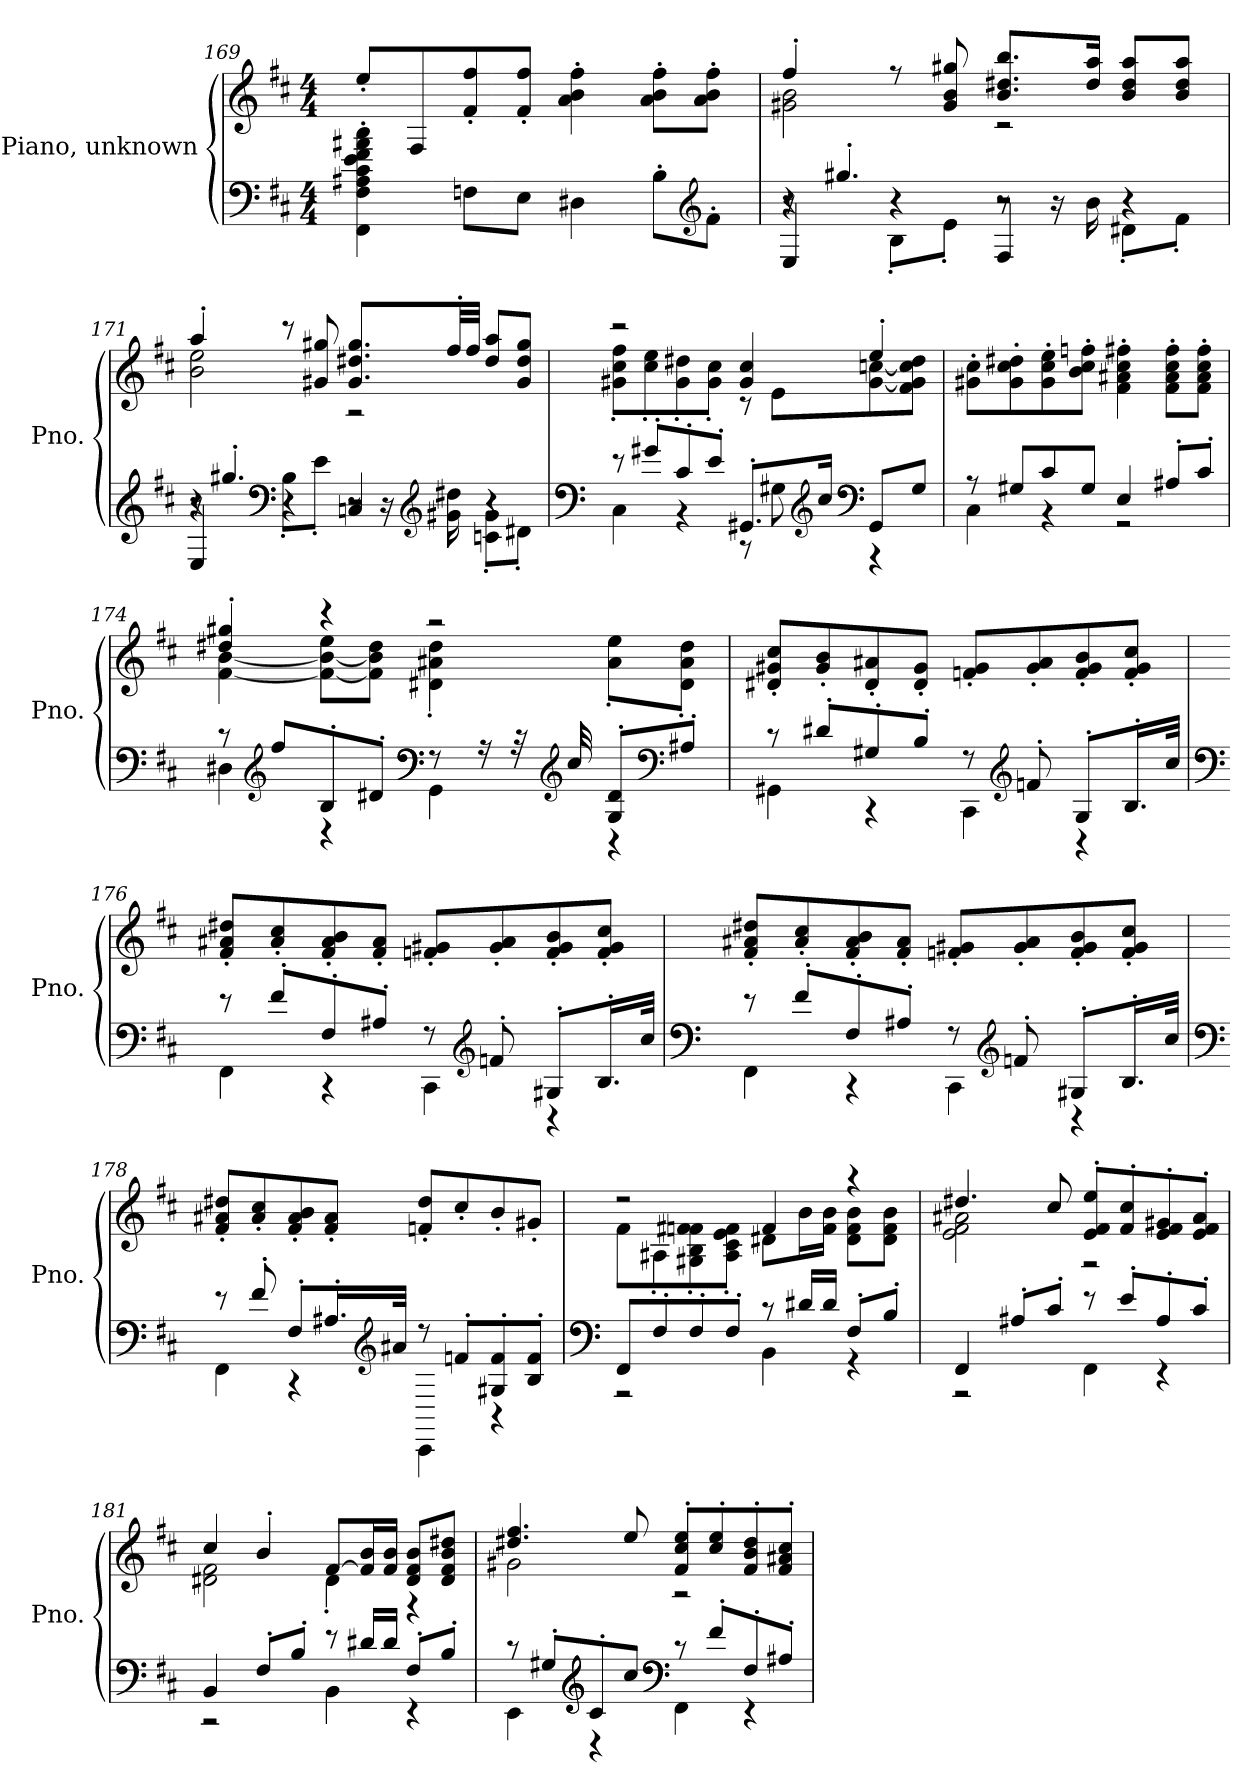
**kern	**kern
*part1	*part1
*staff2	*staff1
*I"Piano, unknown	*
*I'Pno.	*
*clefF4	*clefG2
*k[f#c#]	*k[f#c#]
*M4/4	*M4/4
=169	=169
4FF#\' 4F#\' 4A#X\' 4c#\' 4e\' 4f#\' 4a#X\' 4cc#\'	8ee'/L
.	8F#/
8Fn\L	8f#/' 8ff#/'
8E\J	8f#/' 8ff#/'J
4D#X\	4a\' 4b\' 4ff#\'
8B'\L	8a\' 8b\' 8ff#\'L
*clefG2	*
8f#'\J	8a\' 8b\' 8ff#\'J
!!LO:LB:g=z
=170	=170
*^	*^
*	*^	*	*
8r	4r	4E/	4ff#'/	2g#X\ 2b\
4.gg#X'/	.	.	.	.
.	8B'\L	4r	8r	.
.	8e'\J	.	8g#/ 8b/ 8gg#X/	.
2r	8r	4F#/	8.b/ 8.dd#X/ 8.bb/L	2r
.	16r	.	.	.
.	16b\	.	16dd#/ 16aa/Jk	.
.	8d#X'\L	4r	8b/ 8dd#/ 8aa/L	.
.	8f#'\J	.	8b/ 8dd#/ 8aa/J	.
=171	=171	=171	=171	=171
8r	4r	4E/	4aa'/	2b\ 2ee\
4.gg#X'/	.	.	.	.
*clefF4	*	*	*	*
.	8B'\L	4r	8r	.
.	8e'\J	.	8g#X/ 8gg#X/	.
2r	8r	4Cn/	8.g#/ 8.dd#X/ 8.gg#/L	2r
.	16r	.	.	.
*clefG2	*	*	*	*
.	16g#X\ 16dd#X\	.	32ff#'/LL	.
.	.	.	32ff#/JJJ	.
.	8cn\' 8g#\'L	4r	8dd#/ 8aa/L	.
.	8d#X'\J	.	8g#/ 8dd#/ 8gg#/J	.
*v	*v	*v	*	*
!!LO:LB:g=z	!!
=172	=172	=172
*clefF4	*	*
*^	*	*
8r	4C#\	2r	8g#X\' 8cc#\' 8ff#\'L
8g#X'/L	.	.	8cc#\' 8ee\'
8c#'/	4r	.	8g#\' 8dd#X\'
8e'/J	.	.	8g#\' 8cc#\'J
8.GG#X'/L	8r	4g#/ 4cc#/	8r
.	8G#X\	.	8e\L
*clefG2	*	*	*
16cc#/Jk	.	.	.
*clefF4	*	*	*
8GG#/L	4r	4ee'/	[8g#\ [8ccn\
8G#/J	.	.	8f#\ 8g#\] 8cc\] 8dd#\J
*	*	*v	*v
=173	=173	=173
8r	4C#\	8g#X\' 8cc#\'L
8G#X/L	.	8g#\' 8cc#\' 8dd#X\'
8c#/	4r	8g#\' 8cc#\' 8ee\'
8G#/J	.	8b\' 8cc#\' 8ffn\'J
4E/	2r	4f#\' 4a#X\' 4cc#\' 4ff#X\'
8A#X'/L	.	8f#\' 8a#\' 8cc#\' 8ff#\'L
8c#'/J	.	8f#\' 8a#\' 8cc#\' 8ff#\'J
!!LO:LB:g=z
=174	=174	=174
*	*	*^
8r	4D#X\	4dd#X/' 4gg#X/'	[4f#\ [4b\
*clefG2	*	*	*
8ff#/L	.	.	.
8B'/	4r	4r	8f#\_ 8b\_ 8ee\L
8d#X'/J	.	.	8f#\] 8b\] 8dd#\J
*clefF4	*	*	*
8r	4GG\	2r	4d#X\' 4a#X\' 4dd#\'
16r	.	.	.
32r	.	.	.
*clefG2	*	*	*
32cc#/	.	.	.
8G/' 8d#/'L	4r	.	8a#\' 8ee\'L
*clefF4	*	*	*
8A#X'/J	.	.	8d#\' 8a#\' 8dd#\'J
*	*	*v	*v
=175	=175	=175
8r	4GG#X\	8d#X/' 8g#X/' 8cc#/'L
8d#X'/L	.	8g#/' 8b/'
8G#X'/	4r	8d#/' 8a#X/'
8B'/J	.	8d#/' 8g#/'J
8r	4CC#\	8fn/' 8g#/'L
*clefG2	*	*
8fn'/	.	8g#/' 8a#/'
8G#'/L	4r	8f/' 8g#/' 8b/'
16.B'/L	.	8f/' 8g#/' 8cc#/'J
32cc#/JJk	.	.
!!LO:LB:g=z
=176	=176	=176
*clefF4	*	*
8r	4FF#\	8f#/' 8a#X/' 8dd#X/'L
8f#'/L	.	8a#/' 8cc#/'
8F#'/	4r	8f#/' 8a#/' 8b/'
8A#X'/J	.	8f#/' 8a#/'J
8r	4CC#\	8fn/' 8g#X/'L
*clefG2	*	*
8fn'/	.	8g#/' 8a#/'
8G#X'/L	4r	8f/' 8g#/' 8b/'
16.B'/L	.	8f/' 8g#/' 8cc#/'J
32cc#/JJk	.	.
=177	=177	=177
*clefF4	*	*
8r	4FF#\	8f#/' 8a#X/' 8dd#X/'L
8f#'/L	.	8a#/' 8cc#/'
8F#'/	4r	8f#/' 8a#/' 8b/'
8A#X'/J	.	8f#/' 8a#/'J
8r	4CC#\	8fn/' 8g#X/'L
*clefG2	*	*
8fn'/	.	8g#/' 8a#/'
8G#X'/L	4r	8f/' 8g#/' 8b/'
16.B'/L	.	8f/' 8g#/' 8cc#/'J
32cc#/JJk	.	.
!!LO:PB:g=z
=178	=178	=178
*clefF4	*	*
8r	4FF#\	8f#/' 8a#X/' 8dd#X/'L
8f#'/	.	8a#/' 8cc#/'
8F#'/L	4r	8f#/' 8a#/' 8b/'
16.A#X'/L	.	8f#/' 8a#/'J
*clefG2	*	*
32a#X/JJk	.	.
8r	4CC#\	8fn/' 8dd#/'L
8fn'/L	.	8cc#'/
8G#X/' 8f/'	4r	8b'/
8B/' 8f/'J	.	8g#X'/J
=179	=179	=179
*clefF4	*	*
*	*	*^
8FF#/L	2r	2r	8f#\L
8F#'/	.	.	8A#X'\
8F#'/	.	.	8G#X\' 8B\' 8fn\' 8f#X\'
8F#'/J	.	.	8A#\' 8c#\' 8e\' 8f#\'J
8r	4BB\	4f#/	8d#X\L
16d#X/LL	.	.	16b\L
16d#/JJ	.	.	16f#\ 16b\JJ
8F#'/L	4r	4r	8d#\ 8f#\ 8b\L
8B'/J	.	.	8d#\ 8f#\ 8b\J
!!LO:LB:g=z	!!
=180	=180	=180	=180
4FF#/	2r	4.dd#X/	2e\ 2f#\ 2a#X\
8A#X'/L	.	.	.
8c#'/J	.	8cc#/	.
8r	4FF#\	8e/' 8f#/' 8ee/'L	2r
8e'/L	.	8f#/' 8cc#/'	.
8A#'/	4r	8e/' 8f#/' 8g#X/'	.
8c#'/J	.	8e/' 8f#/' 8a#/'J	.
=181	=181	=181	=181
4BB/	2r	4cc#/	2d#X\ 2f#\
8F#'/L	.	4b'/	.
8B'/J	.	.	.
8r	4BB\	[8f#/L	4d#'\
16d#X/LL	.	16f#/] 16b/L	.
16d#/JJ	.	16f#/ 16b/JJ	.
8F#'/L	4r	8d#/ 8f#/ 8b/L	4r
8B'/J	.	8d#/ 8f#/ 8b/ 8dd#X/J	.
=182	=182	=182	=182
8r	4EE\	4.dd#X/ 4.ff#/	2g#X\
8G#X'/L	.	.	.
*clefG2	*	*	*
8c#'/	4r	.	.
8cc#/J	.	8ee/	.
*clefF4	*	*	*
8r	4FF#\	8f#/' 8cc#/' 8ee/'L	2r
8f#'/L	.	8cc#/' 8ee/'	.
8F#'/	4r	8f#/' 8b/' 8dd#/'	.
8A#X'/J	.	8f#/' 8a#X/' 8cc#/'J	.
*v	*v	*	*
*	*v	*v
=	=
*-	*-
